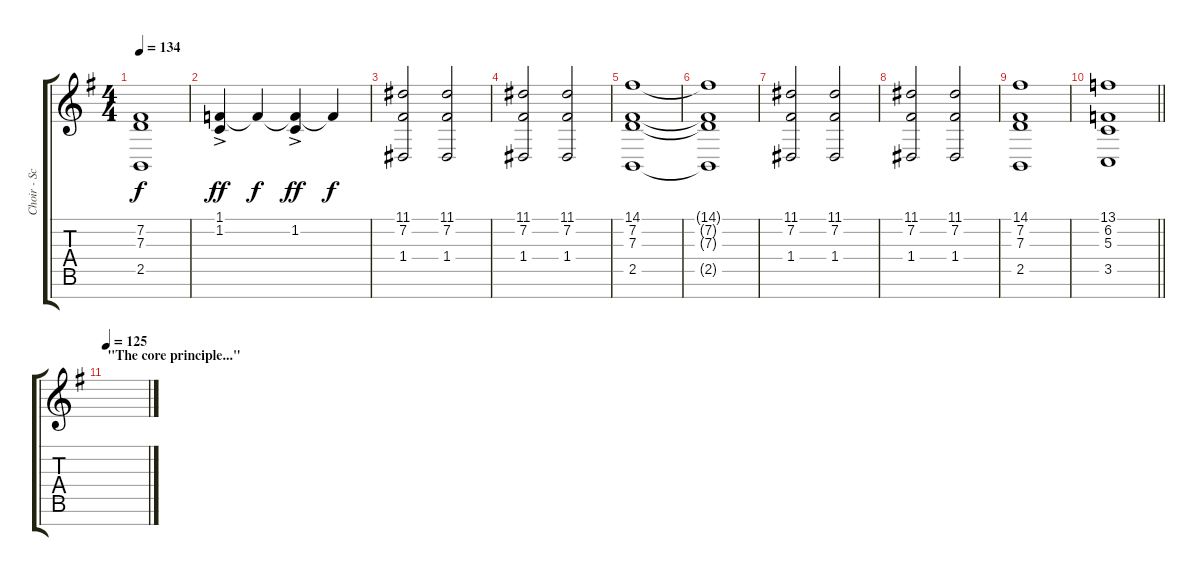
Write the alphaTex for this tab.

\track ("Choir - Schola Cantorum" "Choir - Sc") {instrument choiraahs}
\staff {score tabs}
\tuning (E4 B3 G3 D3 A2 E2 B1) {hide}
\ts (4 4)
\tempo 134
\clef g2
\ks g
(7.2 7.3 2.5).1{dy f} |
(1.1 1.2{ac}).4{dy ff} 1.1{t}.4{dy f} (1.1{t} 1.2{ac}).4{dy ff} 1.1{t}.4{dy f} |
(11.1 7.2 1.4).2 (11.1 7.2 1.4).2 |
(11.1 7.2 1.4).2 (11.1 7.2 1.4).2 |
(14.1 7.2 7.3 2.5).1 |
(14.1{t} 7.2{t} 7.3{t} 2.5{t}).1 |
(11.1 7.2 1.4).2 (11.1 7.2 1.4).2 |
(11.1 7.2 1.4).2 (11.1 7.2 1.4).2 |
(14.1 7.2 7.3 2.5).1 |
\barLineRight lightlight
(13.1 6.2 5.3 3.5).1 |
\section ("" "\"The core principle...\"")
\tempo 125
